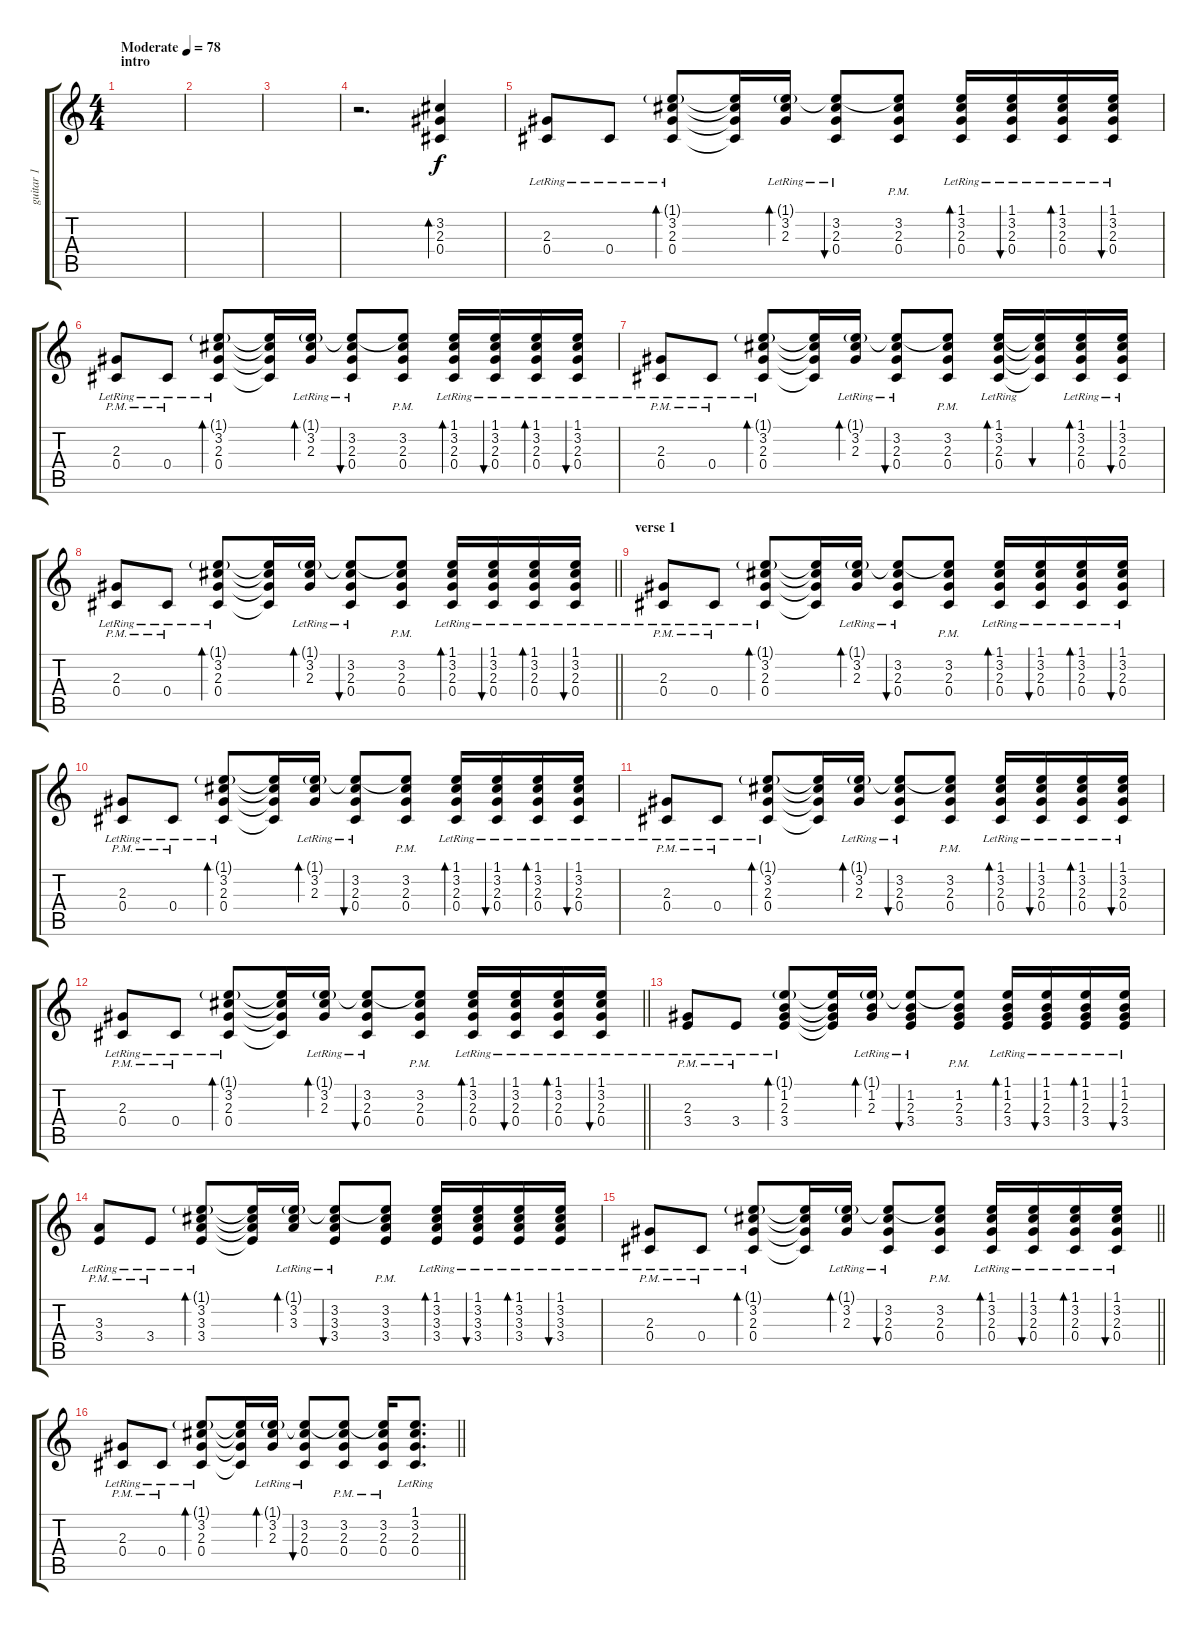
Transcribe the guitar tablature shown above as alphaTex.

\track ("guitar 1" "guitar 1") {instrument acousticguitarsteel}
\staff {score tabs}
\tuning (Eb4 Bb3 Gb3 Db3 Ab2 Eb2) {hide}
\ts (4 4)
\section ("" "intro")
\tempo (78 "Moderate")
\clef g2
\ks c
|
|
|
r.2{d} (3.2 2.3 0.4).4{bd 240} |
(2.3{lr} 0.4{lr}).8{dy f} 0.4{lr}.8 (1.1{g lr} 3.2{lr} 2.3{lr} 0.4{lr}).8{bd 60} (1.1{t} 3.2{t} 2.3{t} 0.4{t}).16 (1.1{g lr} 3.2{lr} 2.3{lr}).16{bd 60} (1.1{t} 3.2{lr} 2.3{lr} 0.4{lr}).8{bu 60} (1.1{t} 3.2{pm} 2.3{pm} 0.4{pm}).8 (1.1{lr} 3.2{lr} 2.3{lr} 0.4{lr}).16{bd 60} (1.1{lr} 3.2{lr} 2.3{lr} 0.4{lr}).16{bu 60} (1.1{lr} 3.2{lr} 2.3{lr} 0.4{lr}).16{bd 60} (1.1{lr} 3.2{lr} 2.3{lr} 0.4{lr}).16{bu 60} |
(2.3{pm lr} 0.4{pm lr}).8 0.4{pm lr}.8 (1.1{g lr} 3.2{lr} 2.3{lr} 0.4{lr}).8{bd 60} (1.1{t} 3.2{t} 2.3{t} 0.4{t}).16 (1.1{g lr} 3.2{lr} 2.3{lr}).16{bd 60} (1.1{t} 3.2{lr} 2.3{lr} 0.4{lr}).8{bu 60} (1.1{t} 3.2{pm} 2.3{pm} 0.4{pm}).8 (1.1{lr} 3.2{lr} 2.3{lr} 0.4{lr}).16{bd 60} (1.1{lr} 3.2{lr} 2.3{lr} 0.4{lr}).16{bu 60} (1.1{lr} 3.2{lr} 2.3{lr} 0.4{lr}).16{bd 60} (1.1{lr} 3.2{lr} 2.3{lr} 0.4{lr}).16{bu 60} |
(2.3{pm lr} 0.4{pm lr}).8 0.4{pm lr}.8 (1.1{g lr} 3.2{lr} 2.3{lr} 0.4{lr}).8{bd 60} (1.1{t} 3.2{t} 2.3{t} 0.4{t}).16 (1.1{g lr} 3.2{lr} 2.3{lr}).16{bd 60} (1.1{t} 3.2{lr} 2.3{lr} 0.4{lr}).8{bu 60} (1.1{t} 3.2{pm} 2.3{pm} 0.4{pm}).8 (1.1{lr} 3.2{lr} 2.3{lr} 0.4{lr}).16{bd 60} (1.1{t} 3.2{t} 2.3{t} 0.4{t}).16{bu 60} (1.1{lr} 3.2{lr} 2.3{lr} 0.4{lr}).16{bd 60} (1.1{lr} 3.2{lr} 2.3{lr} 0.4{lr}).16{bu 60} |
\barLineRight lightlight
(2.3{pm lr} 0.4{pm lr}).8 0.4{pm lr}.8 (1.1{g lr} 3.2{lr} 2.3{lr} 0.4{lr}).8{bd 60} (1.1{t} 3.2{t} 2.3{t} 0.4{t}).16 (1.1{g lr} 3.2{lr} 2.3{lr}).16{bd 60} (1.1{t} 3.2{lr} 2.3{lr} 0.4{lr}).8{bu 60} (1.1{t} 3.2{pm} 2.3{pm} 0.4{pm}).8 (1.1{lr} 3.2{lr} 2.3{lr} 0.4{lr}).16{bd 60} (1.1{lr} 3.2{lr} 2.3{lr} 0.4{lr}).16{bu 60} (1.1{lr} 3.2{lr} 2.3{lr} 0.4{lr}).16{bd 60} (1.1{lr} 3.2{lr} 2.3{lr} 0.4{lr}).16{bu 60} |
\section ("" "verse 1")
(2.3{pm lr} 0.4{pm lr}).8 0.4{pm lr}.8 (1.1{g lr} 3.2{lr} 2.3{lr} 0.4{lr}).8{bd 60} (1.1{t} 3.2{t} 2.3{t} 0.4{t}).16 (1.1{g lr} 3.2{lr} 2.3{lr}).16{bd 60} (1.1{t} 3.2{lr} 2.3{lr} 0.4{lr}).8{bu 60} (1.1{t} 3.2{pm} 2.3{pm} 0.4{pm}).8 (1.1{lr} 3.2{lr} 2.3{lr} 0.4{lr}).16{bd 60} (1.1{lr} 3.2{lr} 2.3{lr} 0.4{lr}).16{bu 60} (1.1{lr} 3.2{lr} 2.3{lr} 0.4{lr}).16{bd 60} (1.1{lr} 3.2{lr} 2.3{lr} 0.4{lr}).16{bu 60} |
(2.3{pm lr} 0.4{pm lr}).8 0.4{pm lr}.8 (1.1{g lr} 3.2{lr} 2.3{lr} 0.4{lr}).8{bd 60} (1.1{t} 3.2{t} 2.3{t} 0.4{t}).16 (1.1{g lr} 3.2{lr} 2.3{lr}).16{bd 60} (1.1{t} 3.2{lr} 2.3{lr} 0.4{lr}).8{bu 60} (1.1{t} 3.2{pm} 2.3{pm} 0.4{pm}).8 (1.1{lr} 3.2{lr} 2.3{lr} 0.4{lr}).16{bd 60} (1.1{lr} 3.2{lr} 2.3{lr} 0.4{lr}).16{bu 60} (1.1{lr} 3.2{lr} 2.3{lr} 0.4{lr}).16{bd 60} (1.1{lr} 3.2{lr} 2.3{lr} 0.4{lr}).16{bu 60} |
(2.3{pm lr} 0.4{pm lr}).8 0.4{pm lr}.8 (1.1{g lr} 3.2{lr} 2.3{lr} 0.4{lr}).8{bd 60} (1.1{t} 3.2{t} 2.3{t} 0.4{t}).16 (1.1{g lr} 3.2{lr} 2.3{lr}).16{bd 60} (1.1{t} 3.2{lr} 2.3{lr} 0.4{lr}).8{bu 60} (1.1{t} 3.2{pm} 2.3{pm} 0.4{pm}).8 (1.1{lr} 3.2{lr} 2.3{lr} 0.4{lr}).16{bd 60} (1.1{lr} 3.2{lr} 2.3{lr} 0.4{lr}).16{bu 60} (1.1{lr} 3.2{lr} 2.3{lr} 0.4{lr}).16{bd 60} (1.1{lr} 3.2{lr} 2.3{lr} 0.4{lr}).16{bu 60} |
\barLineRight lightlight
(2.3{pm lr} 0.4{pm lr}).8 0.4{pm lr}.8 (1.1{g lr} 3.2{lr} 2.3{lr} 0.4{lr}).8{bd 60} (1.1{t} 3.2{t} 2.3{t} 0.4{t}).16 (1.1{g lr} 3.2{lr} 2.3{lr}).16{bd 60} (1.1{t} 3.2{lr} 2.3{lr} 0.4{lr}).8{bu 60} (1.1{t} 3.2{pm} 2.3{pm} 0.4{pm}).8 (1.1{lr} 3.2{lr} 2.3{lr} 0.4{lr}).16{bd 60} (1.1{lr} 3.2{lr} 2.3{lr} 0.4{lr}).16{bu 60} (1.1{lr} 3.2{lr} 2.3{lr} 0.4{lr}).16{bd 60} (1.1{lr} 3.2{lr} 2.3{lr} 0.4{lr}).16{bu 60} |
(2.3{pm lr} 3.4{pm lr}).8 3.4{pm lr}.8 (1.1{g lr} 1.2{lr} 2.3{lr} 3.4{lr}).8{bd 60} (1.1{t} 1.2{t} 2.3{t} 3.4{t}).16 (1.1{g lr} 1.2{lr} 2.3{lr}).16{bd 60} (1.1{t} 1.2{lr} 2.3{lr} 3.4{lr}).8{bu 60} (1.1{t} 1.2{pm} 2.3{pm} 3.4{pm}).8 (1.1{lr} 1.2{lr} 2.3{lr} 3.4{lr}).16{bd 60} (1.1{lr} 1.2{lr} 2.3{lr} 3.4{lr}).16{bu 60} (1.1{lr} 1.2{lr} 2.3{lr} 3.4{lr}).16{bd 60} (1.1{lr} 1.2{lr} 2.3{lr} 3.4{lr}).16{bu 60} |
(3.3{pm lr} 3.4{pm lr}).8 3.4{pm lr}.8 (1.1{g lr} 3.2{lr} 3.3{lr} 3.4{lr}).8{bd 60} (1.1{t} 3.2{t} 3.3{t} 3.4{t}).16 (1.1{g lr} 3.2{lr} 3.3{lr}).16{bd 60} (1.1{t} 3.2{lr} 3.3{lr} 3.4{lr}).8{bu 60} (1.1{t} 3.2{pm} 3.3{pm} 3.4{pm}).8 (1.1{lr} 3.2{lr} 3.3{lr} 3.4{lr}).16{bd 60} (1.1{lr} 3.2{lr} 3.3{lr} 3.4{lr}).16{bu 60} (1.1{lr} 3.2{lr} 3.3{lr} 3.4{lr}).16{bd 60} (1.1{lr} 3.2{lr} 3.3{lr} 3.4{lr}).16{bu 60} |
\barLineRight lightlight
(2.3{pm lr} 0.4{pm lr}).8 0.4{pm lr}.8 (1.1{g lr} 3.2{lr} 2.3{lr} 0.4{lr}).8{bd 60} (1.1{t} 3.2{t} 2.3{t} 0.4{t}).16 (1.1{g lr} 3.2{lr} 2.3{lr}).16{bd 60} (1.1{t} 3.2{lr} 2.3{lr} 0.4{lr}).8{bu 60} (1.1{t} 3.2{pm} 2.3{pm} 0.4{pm}).8 (1.1{lr} 3.2{lr} 2.3{lr} 0.4{lr}).16{bd 60} (1.1{lr} 3.2{lr} 2.3{lr} 0.4{lr}).16{bu 60} (1.1{lr} 3.2{lr} 2.3{lr} 0.4{lr}).16{bd 60} (1.1{lr} 3.2{lr} 2.3{lr} 0.4{lr}).16{bu 60} |
\barLineRight lightlight
(2.3{pm lr} 0.4{pm lr}).8 0.4{pm lr}.8 (1.1{g lr} 3.2{lr} 2.3{lr} 0.4{lr}).8{bd 60} (1.1{t} 3.2{t} 2.3{t} 0.4{t}).16 (1.1{g lr} 3.2{lr} 2.3{lr}).16{bd 60} (1.1{t} 3.2{lr} 2.3{lr} 0.4{lr}).8{bu 60} (1.1{t} 3.2{pm} 2.3{pm} 0.4{pm}).8 (1.1{t} 3.2{pm} 2.3{pm} 0.4{pm}).16 (1.1{lr} 3.2{lr} 2.3{lr} 0.4{lr}).8{d}
